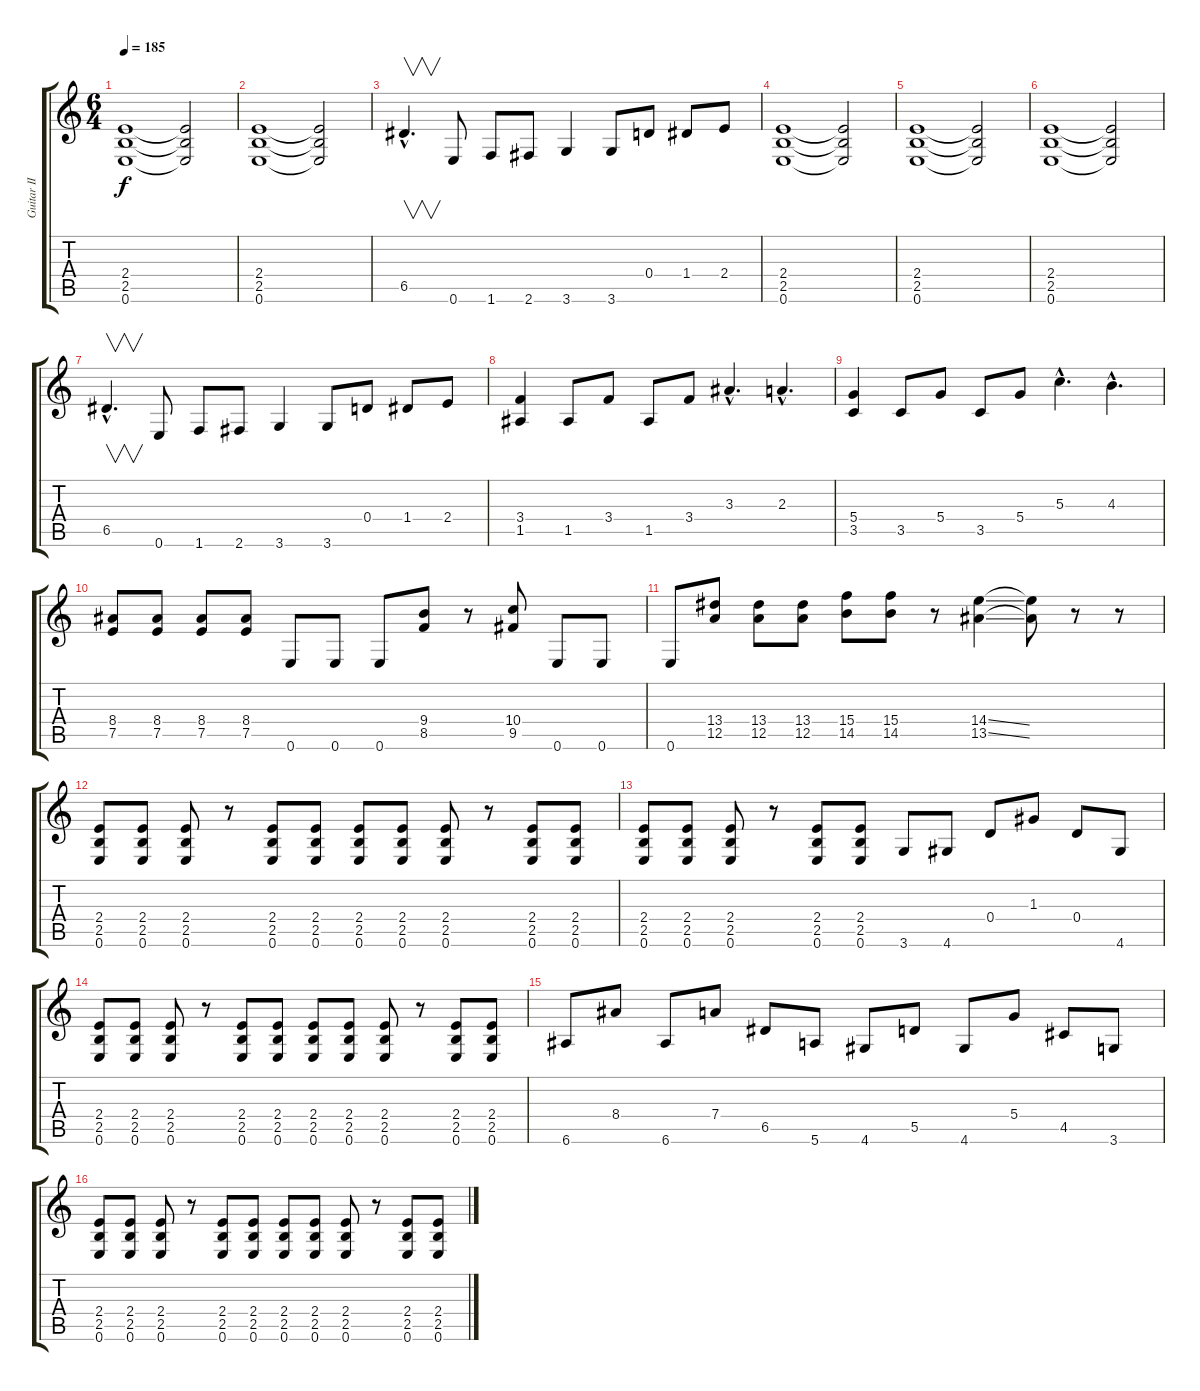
\track ("Guitar II" "Guitar II") {instrument distortionguitar}
\staff {score tabs}
\tuning (E4 B3 G3 D3 A2 E2) {hide}
\ts (6 4)
\tempo 185
\clef g2
\ks c
(2.4 2.5 0.6).1{dy f} (2.4{t} 2.5{t} 0.6{t}).2 |
(2.4 2.5 0.6).1 (2.4{t} 2.5{t} 0.6{t}).2 |
6.5{hac}.4{v d} 0.6.8 1.6.8 2.6.8 3.6.4 3.6.8 0.4.8 1.4.8 2.4.8 |
(2.4 2.5 0.6).1 (2.4{t} 2.5{t} 0.6{t}).2 |
(2.4 2.5 0.6).1 (2.4{t} 2.5{t} 0.6{t}).2 |
(2.4 2.5 0.6).1 (2.4{t} 2.5{t} 0.6{t}).2 |
6.5{hac}.4{v d} 0.6.8 1.6.8 2.6.8 3.6.4 3.6.8 0.4.8 1.4.8 2.4.8 |
(3.4 1.5).4 1.5.8 3.4.8 1.5.8 3.4.8 3.3{hac}.4{d} 2.3{hac}.4{d} |
(5.4 3.5).4 3.5.8 5.4.8 3.5.8 5.4.8 5.3{hac}.4{d} 4.3{hac}.4{d} |
(8.4 7.5).8 (8.4 7.5).8 (8.4 7.5).8 (8.4 7.5).8 0.6.8 0.6.8 0.6.8 (9.4 8.5).8 r.8 (10.4 9.5).8 0.6.8 0.6.8 |
0.6.8 (13.4 12.5).8 (13.4 12.5).8 (13.4 12.5).8 (15.4 14.5).8 (15.4 14.5).8 r.8 (14.4{ss} 13.5{ss}).4 (14.4{t} 13.5{t}).8 r.8 r.8 |
(2.4 2.5 0.6).8 (2.4 2.5 0.6).8 (2.4 2.5 0.6).8 r.8 (2.4 2.5 0.6).8 (2.4 2.5 0.6).8 (2.4 2.5 0.6).8 (2.4 2.5 0.6).8 (2.4 2.5 0.6).8 r.8 (2.4 2.5 0.6).8 (2.4 2.5 0.6).8 |
(2.4 2.5 0.6).8 (2.4 2.5 0.6).8 (2.4 2.5 0.6).8 r.8 (2.4 2.5 0.6).8 (2.4 2.5 0.6).8 3.6.8 4.6.8 0.4.8 1.3.8 0.4.8 4.6.8 |
(2.4 2.5 0.6).8 (2.4 2.5 0.6).8 (2.4 2.5 0.6).8 r.8 (2.4 2.5 0.6).8 (2.4 2.5 0.6).8 (2.4 2.5 0.6).8 (2.4 2.5 0.6).8 (2.4 2.5 0.6).8 r.8 (2.4 2.5 0.6).8 (2.4 2.5 0.6).8 |
6.6.8 8.4.8 6.6.8 7.4.8 6.5.8 5.6.8 4.6.8 5.5.8 4.6.8 5.4.8 4.5.8 3.6.8 |
(2.4 2.5 0.6).8 (2.4 2.5 0.6).8 (2.4 2.5 0.6).8 r.8 (2.4 2.5 0.6).8 (2.4 2.5 0.6).8 (2.4 2.5 0.6).8 (2.4 2.5 0.6).8 (2.4 2.5 0.6).8 r.8 (2.4 2.5 0.6).8 (2.4 2.5 0.6).8
